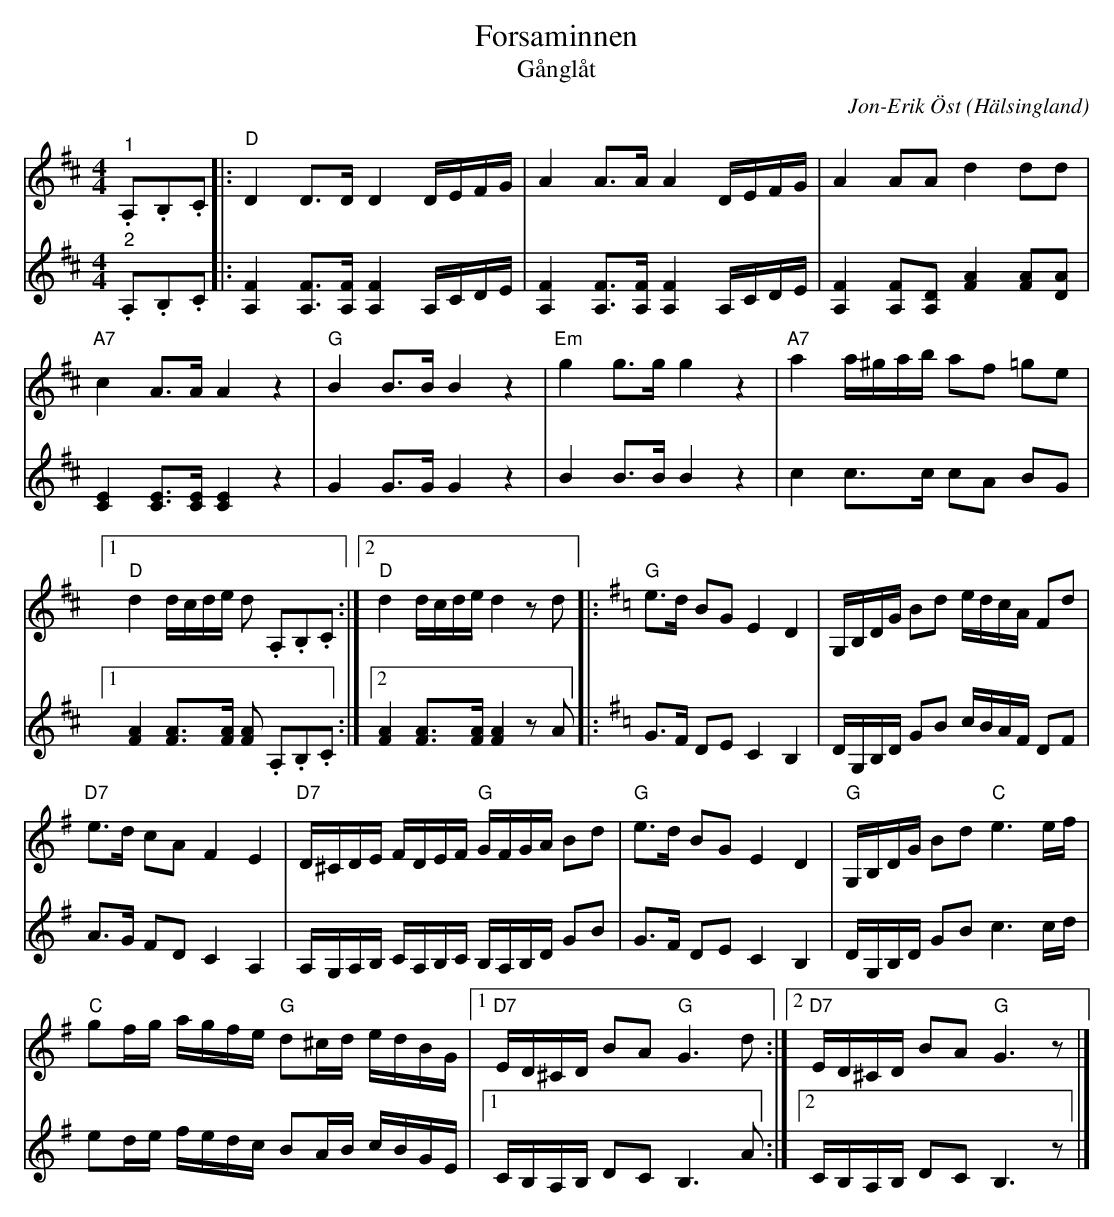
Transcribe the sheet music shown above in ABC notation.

X:1
T:Forsaminnen
T:Gånglåt
C:Jon-Erik Öst
O:Hälsingland
L:1/16
M:4/4
K:D
V:1
"^1" .A,2.B,2.C2 |: "D" D4 D2>D2 D4 DEFG | A4 A2>A2 A4 DEFG | A4 A2A2 d4 d2d2 |
"A7" c4 A2>A2 A4 z4 |"G" B4 B2>B2 B4 z4 |"Em" g4 g2>g2 g4 z4 |"A7" a4 a^gab a2f2 =g2e2 |1
"D" d4 dcde d2 .A,2.B,2.C2 :|2"D" d4 dcde d4 z2 d2 |:[K:G]"G" e2>d2 B2G2 E4 D4 | G,B,DG B2d2 edcA F2d2 |
"D7" e2>d2 c2A2 F4 E4 |"D7" D^CDE FDEF"G" GFGA B2d2 | "G" e2>d2 B2G2 E4 D4 |"G" G,B,DG B2d2"C" e6 ef |
"C" g2fg agfe"G" d2^cd edBG |1 "D7" ED^CD B2A2"G" G6 d2 :|2"D7" ED^CD B2A2"G" G6 z2 |]
V:2
"^2" .A,2.B,2.C2 |: [A,F]4 [A,F]2>[A,F]2 [A,F]4 A,CDE | [A,F]4 [A,F]2>[A,F]2 [A,F]4 A,CDE | [A,F]4 [A,F]2[A,D]2 [FA]4 [FA]2[DA]2 | [CE]4 [CE]2>[CE]2 [CE]4 z4 |
G4 G2>G2 G4 z4 | B4 B2>B2 B4 z4 | c4 c2>c2 c2A2 B2G2 |1 [FA]4 [FA]2>[FA]2 [FA]2 .A,2.B,2.C2 :|2 [FA]4 [FA]2>[FA]2 [FA]4 z2 A2 |:
[K:G] G2>F2 D2E2 C4 B,4 | DG,B,D G2B2 cBAF D2F2 | A2>G2 F2D2 C4 A,4 | A,G,A,B, CA,B,C B,A,B,D G2B2 |
G2>F2 D2E2 C4 B,4 | DG,B,D G2B2 c6 cd | e2de fedc B2AB cBGE |1 CB,A,B, D2C2 B,6 A2 :|2 CB,A,B, D2C2 B,6 z2 |]
